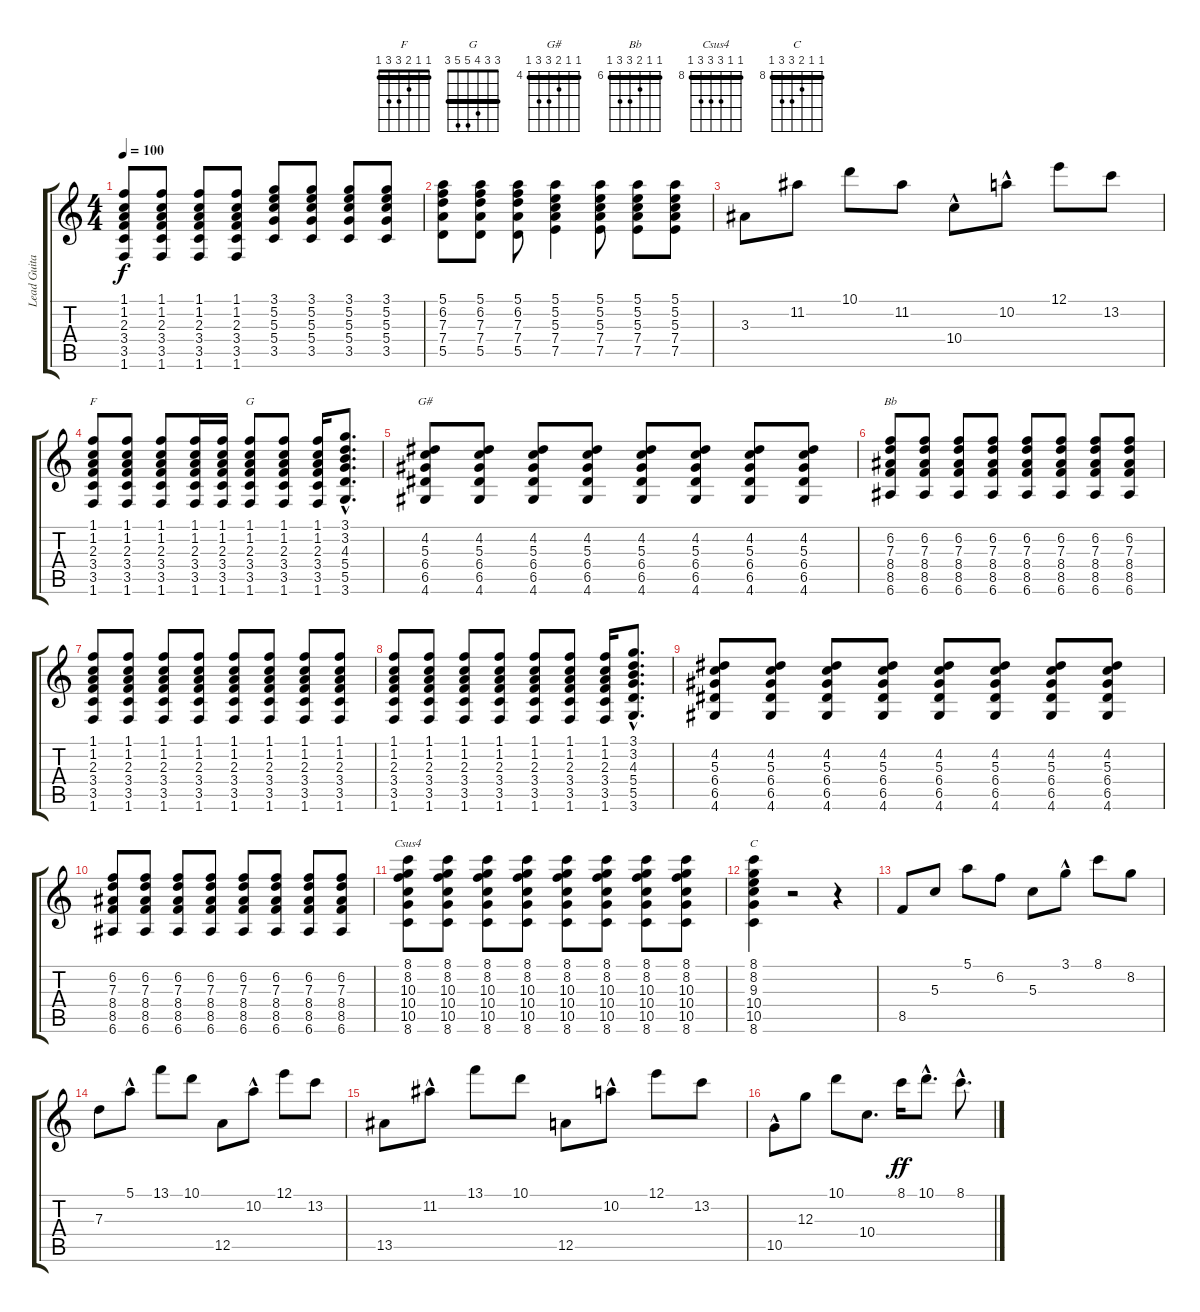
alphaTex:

\track ("Lead Guitar 1" "Lead Guita") {instrument distortionguitar}
\staff {score tabs}
\tuning (E4 B3 G3 D3 A2 E2) {hide}
\chord ("F" 1 1 2 3 3 1) {barre 1}
\chord ("G" 3 3 4 5 5 3) {barre 3}
\chord ("G#" 4 4 5 6 6 4) {firstfret 4 barre 4}
\chord ("Bb" 6 6 7 8 8 6) {firstfret 6 barre 6}
\chord ("Csus4" 8 8 10 10 10 8) {firstfret 8 barre 8}
\chord ("C" 8 8 9 10 10 8) {firstfret 8 barre 8}
\ts (4 4)
\tempo 100
\clef g2
\ks c
(1.1 1.2 2.3 3.4 3.5 1.6).8{dy f} (1.1 1.2 2.3 3.4 3.5 1.6).8 (1.1 1.2 2.3 3.4 3.5 1.6).8 (1.1 1.2 2.3 3.4 3.5 1.6).8 (3.1 5.2 5.3 5.4 3.5).8 (3.1 5.2 5.3 5.4 3.5).8 (3.1 5.2 5.3 5.4 3.5).8 (3.1 5.2 5.3 5.4 3.5).8 |
(5.1 6.2 7.3 7.4 5.5).8 (5.1 6.2 7.3 7.4 5.5).8 (5.1 6.2 7.3 7.4 5.5).8 (5.1 5.2 5.3 7.4 7.5).4 (5.1 5.2 5.3 7.4 7.5).8 (5.1 5.2 5.3 7.4 7.5).8 (5.1 5.2 5.3 7.4 7.5).8 |
3.3.8 11.2.8 10.1.8 11.2.8 10.4{hac}.8 10.2{hac}.8 12.1.8 13.2.8 |
(1.1 1.2 2.3 3.4 3.5 1.6).8{ch "F"} (1.1 1.2 2.3 3.4 3.5 1.6).8 (1.1 1.2 2.3 3.4 3.5 1.6).8 (1.1 1.2 2.3 3.4 3.5 1.6).16 (1.1 1.2 2.3 3.4 3.5 1.6).16 (1.1 1.2 2.3 3.4 3.5 1.6).8{ch "G"} (1.1 1.2 2.3 3.4 3.5 1.6).8 (1.1 1.2 2.3 3.4 3.5 1.6).16 (3.1{hac} 3.2{hac} 4.3{hac} 5.4{hac} 5.5{hac} 3.6{hac}).8{d} |
(4.2 5.3 6.4 6.5 4.6).8{ch "G#"} (4.2 5.3 6.4 6.5 4.6).8 (4.2 5.3 6.4 6.5 4.6).8 (4.2 5.3 6.4 6.5 4.6).8 (4.2 5.3 6.4 6.5 4.6).8 (4.2 5.3 6.4 6.5 4.6).8 (4.2 5.3 6.4 6.5 4.6).8 (4.2 5.3 6.4 6.5 4.6).8 |
(6.2 7.3 8.4 8.5 6.6).8{ch "Bb"} (6.2 7.3 8.4 8.5 6.6).8 (6.2 7.3 8.4 8.5 6.6).8 (6.2 7.3 8.4 8.5 6.6).8 (6.2 7.3 8.4 8.5 6.6).8 (6.2 7.3 8.4 8.5 6.6).8 (6.2 7.3 8.4 8.5 6.6).8 (6.2 7.3 8.4 8.5 6.6).8 |
(1.1 1.2 2.3 3.4 3.5 1.6).8 (1.1 1.2 2.3 3.4 3.5 1.6).8 (1.1 1.2 2.3 3.4 3.5 1.6).8 (1.1 1.2 2.3 3.4 3.5 1.6).8 (1.1 1.2 2.3 3.4 3.5 1.6).8 (1.1 1.2 2.3 3.4 3.5 1.6).8 (1.1 1.2 2.3 3.4 3.5 1.6).8 (1.1 1.2 2.3 3.4 3.5 1.6).8 |
(1.1 1.2 2.3 3.4 3.5 1.6).8 (1.1 1.2 2.3 3.4 3.5 1.6).8 (1.1 1.2 2.3 3.4 3.5 1.6).8 (1.1 1.2 2.3 3.4 3.5 1.6).8 (1.1 1.2 2.3 3.4 3.5 1.6).8 (1.1 1.2 2.3 3.4 3.5 1.6).8 (1.1 1.2 2.3 3.4 3.5 1.6).16 (3.1{hac} 3.2{hac} 4.3{hac} 5.4{hac} 5.5{hac} 3.6{hac}).8{d} |
(4.2 5.3 6.4 6.5 4.6).8 (4.2 5.3 6.4 6.5 4.6).8 (4.2 5.3 6.4 6.5 4.6).8 (4.2 5.3 6.4 6.5 4.6).8 (4.2 5.3 6.4 6.5 4.6).8 (4.2 5.3 6.4 6.5 4.6).8 (4.2 5.3 6.4 6.5 4.6).8 (4.2 5.3 6.4 6.5 4.6).8 |
(6.2 7.3 8.4 8.5 6.6).8 (6.2 7.3 8.4 8.5 6.6).8 (6.2 7.3 8.4 8.5 6.6).8 (6.2 7.3 8.4 8.5 6.6).8 (6.2 7.3 8.4 8.5 6.6).8 (6.2 7.3 8.4 8.5 6.6).8 (6.2 7.3 8.4 8.5 6.6).8 (6.2 7.3 8.4 8.5 6.6).8 |
(8.1 8.2 10.3 10.4 10.5 8.6).8{ch "Csus4"} (8.1 8.2 10.3 10.4 10.5 8.6).8 (8.1 8.2 10.3 10.4 10.5 8.6).8 (8.1 8.2 10.3 10.4 10.5 8.6).8 (8.1 8.2 10.3 10.4 10.5 8.6).8 (8.1 8.2 10.3 10.4 10.5 8.6).8 (8.1 8.2 10.3 10.4 10.5 8.6).8 (8.1 8.2 10.3 10.4 10.5 8.6).8 |
(8.1 8.2 9.3 10.4 10.5 8.6).4{ch "C"} r.2 r.4 |
8.5.8 5.3.8 5.1.8 6.2.8 5.3.8 3.1{hac}.8 8.1.8 8.2.8 |
7.3.8 5.1{hac}.8 13.1.8 10.1.8 12.5.8 10.2{hac}.8 12.1.8 13.2.8 |
13.5.8 11.2{hac}.8 13.1.8 10.1.8 12.5.8 10.2{hac}.8 12.1.8 13.2.8 |
10.5{hac}.8 12.3.8 10.1.8 10.4.8{d} 8.1.16{dy ff} 10.1{hac}.8{d} 8.1{hac}.8{d}
